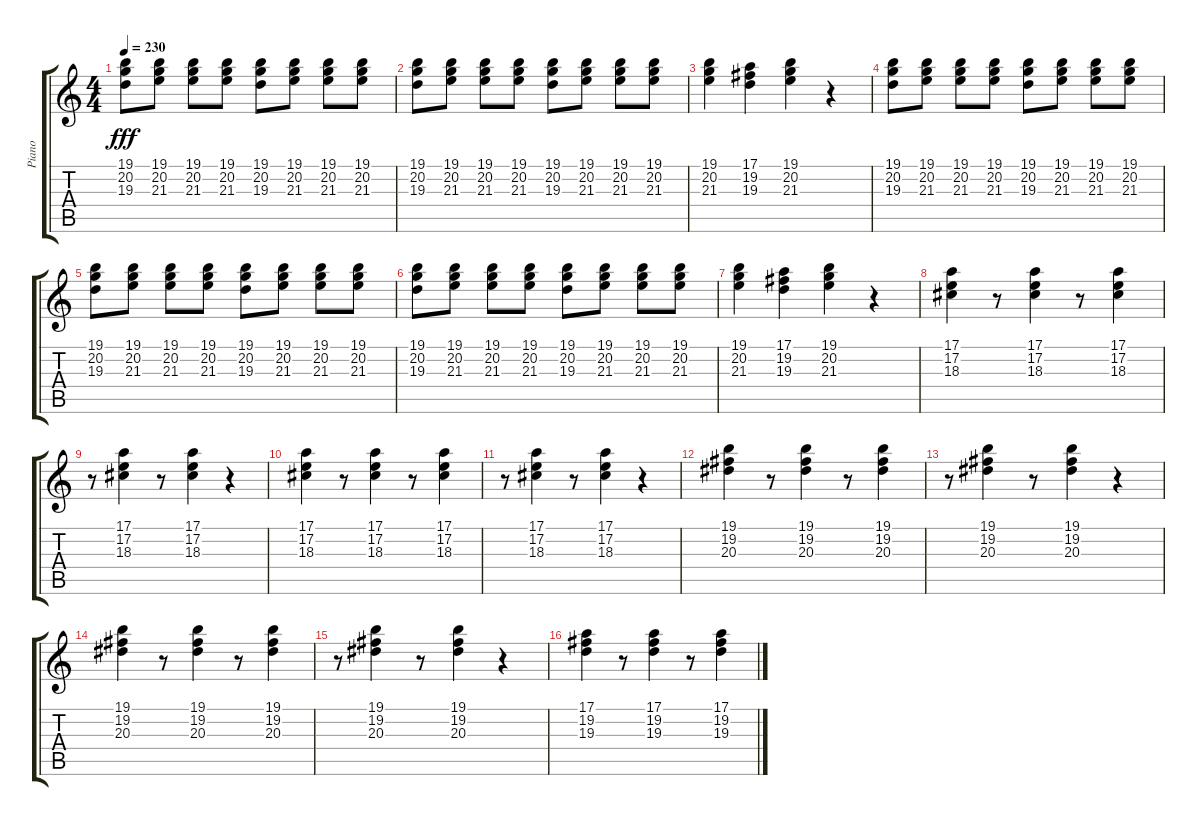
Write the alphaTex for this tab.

\track ("Piano" "Piano") {instrument acousticgrandpiano}
\staff {score tabs}
\tuning (E4 B3 G3 D3 A2 E2) {hide}
\ts (4 4)
\tempo 230
\clef g2
\ks c
(19.1 20.2 19.3).8{dy fff} (19.1 20.2 21.3).8 (19.1 20.2 21.3).8 (19.1 20.2 21.3).8 (19.1 20.2 19.3).8 (19.1 20.2 21.3).8 (19.1 20.2 21.3).8 (19.1 20.2 21.3).8 |
(19.1 20.2 19.3).8 (19.1 20.2 21.3).8 (19.1 20.2 21.3).8 (19.1 20.2 21.3).8 (19.1 20.2 19.3).8 (19.1 20.2 21.3).8 (19.1 20.2 21.3).8 (19.1 20.2 21.3).8 |
(19.1 20.2 21.3).4 (17.1 19.2 19.3).4 (19.1 20.2 21.3).4 r.4 |
(19.1 20.2 19.3).8 (19.1 20.2 21.3).8 (19.1 20.2 21.3).8 (19.1 20.2 21.3).8 (19.1 20.2 19.3).8 (19.1 20.2 21.3).8 (19.1 20.2 21.3).8 (19.1 20.2 21.3).8 |
(19.1 20.2 19.3).8 (19.1 20.2 21.3).8 (19.1 20.2 21.3).8 (19.1 20.2 21.3).8 (19.1 20.2 19.3).8 (19.1 20.2 21.3).8 (19.1 20.2 21.3).8 (19.1 20.2 21.3).8 |
(19.1 20.2 19.3).8 (19.1 20.2 21.3).8 (19.1 20.2 21.3).8 (19.1 20.2 21.3).8 (19.1 20.2 19.3).8 (19.1 20.2 21.3).8 (19.1 20.2 21.3).8 (19.1 20.2 21.3).8 |
(19.1 20.2 21.3).4 (17.1 19.2 19.3).4 (19.1 20.2 21.3).4 r.4 |
(17.1 17.2 18.3).4 r.8 (17.1 17.2 18.3).4 r.8 (17.1 17.2 18.3).4 |
r.8 (17.1 17.2 18.3).4 r.8 (17.1 17.2 18.3).4 r.4 |
(17.1 17.2 18.3).4 r.8 (17.1 17.2 18.3).4 r.8 (17.1 17.2 18.3).4 |
r.8 (17.1 17.2 18.3).4 r.8 (17.1 17.2 18.3).4 r.4 |
(19.1 19.2 20.3).4 r.8 (19.1 19.2 20.3).4 r.8 (19.1 19.2 20.3).4 |
r.8 (19.1 19.2 20.3).4 r.8 (19.1 19.2 20.3).4 r.4 |
(19.1 19.2 20.3).4 r.8 (19.1 19.2 20.3).4 r.8 (19.1 19.2 20.3).4 |
r.8 (19.1 19.2 20.3).4 r.8 (19.1 19.2 20.3).4 r.4 |
(17.1 19.2 19.3).4 r.8 (17.1 19.2 19.3).4 r.8 (17.1 19.2 19.3).4
